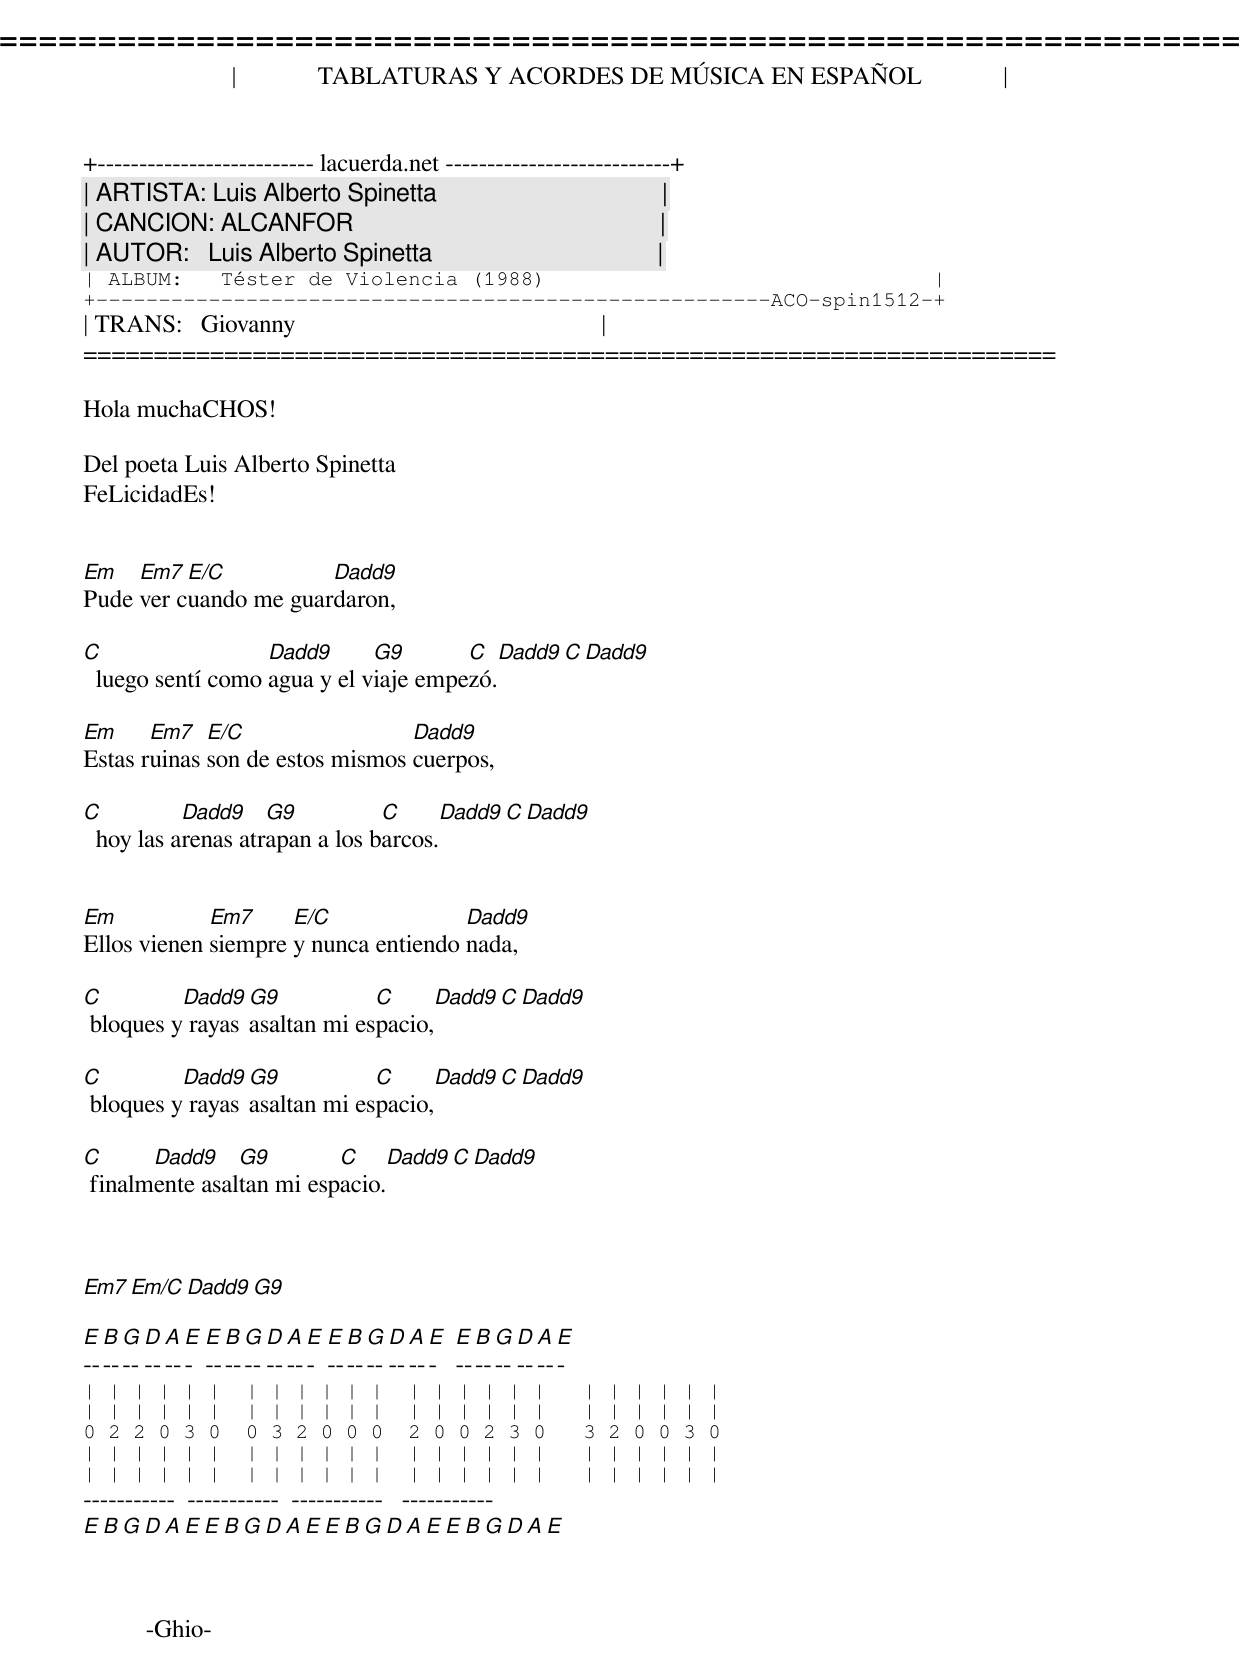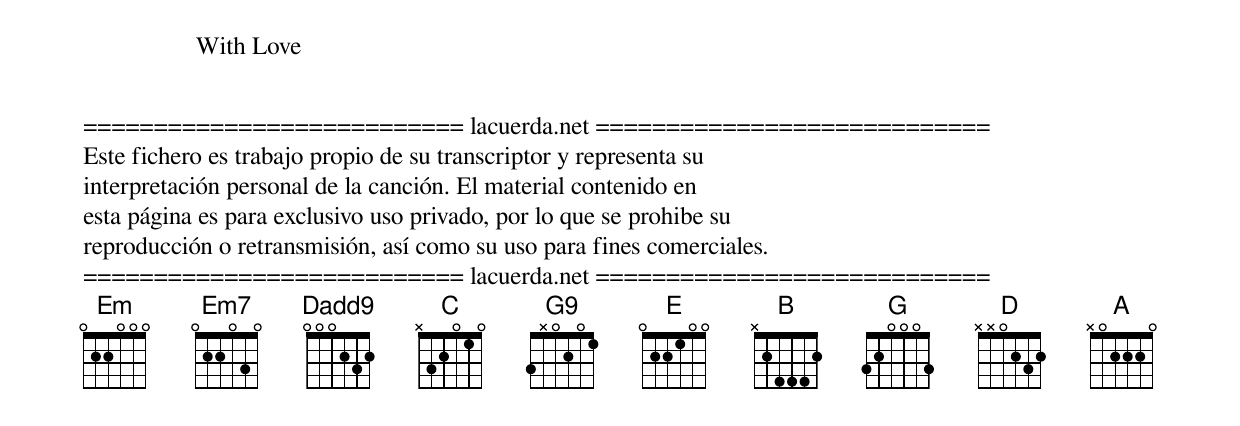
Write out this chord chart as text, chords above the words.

=====================================================================
|             TABLATURAS Y ACORDES DE MÚSICA EN ESPAÑOL             |
+-------------------------- lacuerda.net ---------------------------+
| ARTISTA: Luis Alberto Spinetta                                    |
| CANCION: ALCANFOR                                                 |
| AUTOR:   Luis Alberto Spinetta                                    |
| ALBUM:   Téster de Violencia (1988)                               |
+------------------------------------------------------ACO-spin1512-+
| TRANS:   Giovanny                                                 |
=====================================================================

Hola muchaCHOS!

Del poeta Luis Alberto Spinetta
FeLicidadEs!


Em   Em7  E/C          Dadd9
Pude ver cuando me guardaron,

C                  Dadd9      G9       C      Dadd9  C  Dadd9
  luego sentí como agua y el viaje empezó.

Em     Em7   E/C                 Dadd9
Estas ruinas son de estos mismos cuerpos,

C          Dadd9    G9          C       Dadd9  C  Dadd9
  hoy las arenas atrapan a los barcos.


Em           Em7     E/C              Dadd9
Ellos vienen siempre y nunca entiendo nada,

C         Dadd9  G9           C       Dadd9  C  Dadd9
 bloques y rayas asaltan mi espacio,

C         Dadd9  G9           C       Dadd9  C  Dadd9
 bloques y rayas asaltan mi espacio,

C      Dadd9    G9        C       Dadd9  C  Dadd9
 finalmente asaltan mi espacio.



  Em7          Em/C          Dadd9          G9

E B G D A E  E B G D A E  E B G D A E   E B G D A E
-----------  -----------  -----------   -----------
| | | | | |  | | | | | |  | | | | | |   | | | | | |
| | | | | |  | | | | | |  | | | | | |   | | | | | |
0 2 2 0 3 0  0 3 2 0 0 0  2 0 0 2 3 0   3 2 0 0 3 0
| | | | | |  | | | | | |  | | | | | |   | | | | | |
| | | | | |  | | | | | |  | | | | | |   | | | | | |
-----------  -----------  -----------   -----------
E B G D A E  E B G D A E  E B G D A E   E B G D A E



          -Ghio-

                  With Love


=========================== lacuerda.net ============================
Este fichero es trabajo propio de su transcriptor y representa su
interpretación personal de la canción. El material contenido en
esta página es para exclusivo uso privado, por lo que se prohibe su
reproducción o retransmisión, así como su uso para fines comerciales.
=========================== lacuerda.net ============================
